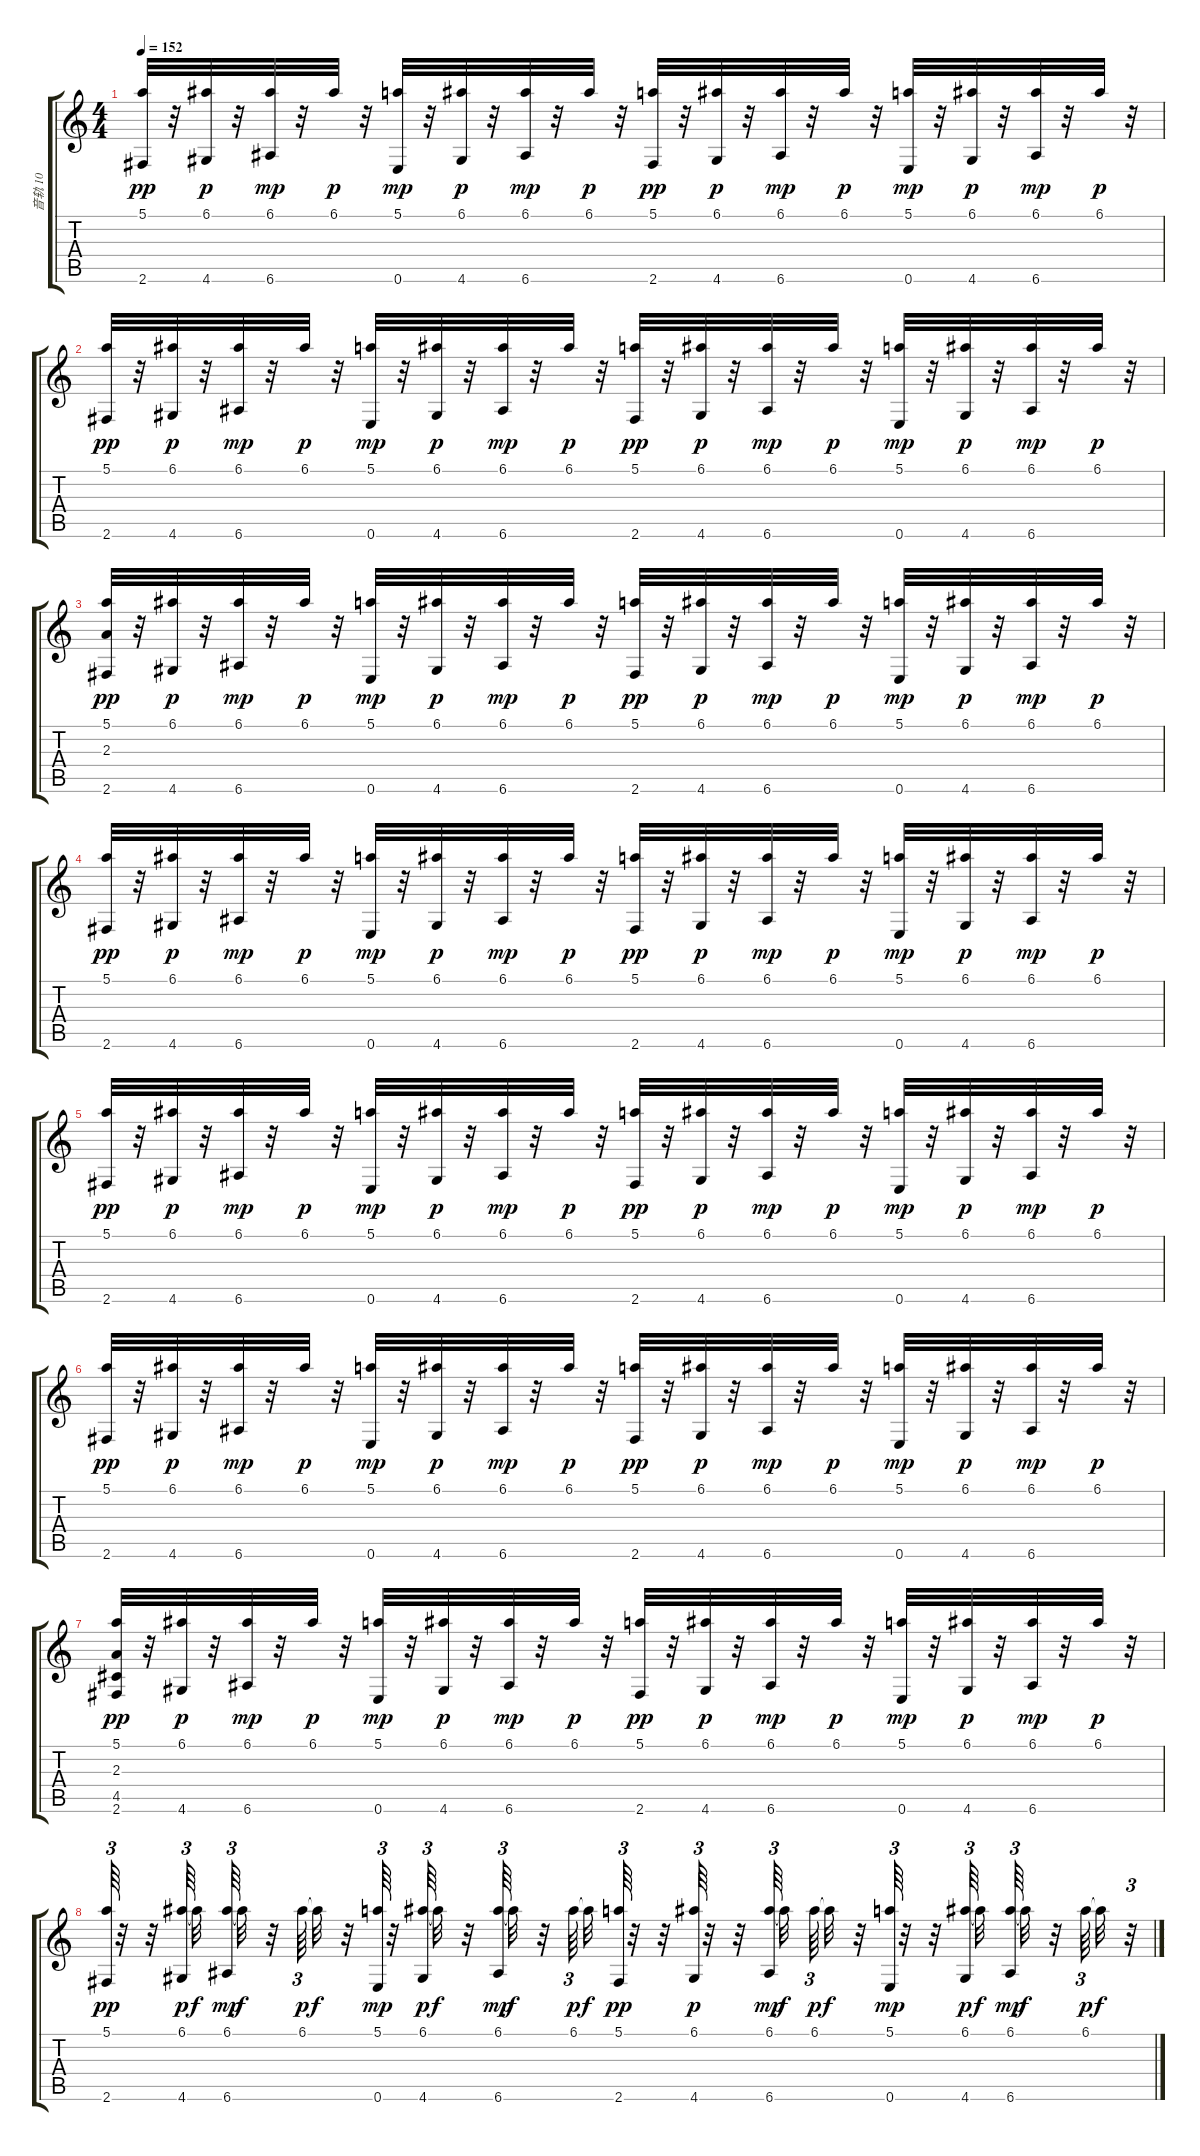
\track ("音轨 10" "音轨 10") {instrument acousticguitarsteel}
\staff {score tabs}
\tuning (E4 B3 G3 D3 A2 E2) {hide}
\ts (4 4)
\tempo 152
\clef g2
\ks c
(5.1 2.6).32{dy pp} r.32 (6.1 4.6).32{dy p} r.32 (6.1 6.6).32{dy mp} r.32 6.1.32{dy p} r.32 (5.1 0.6).32{dy mp} r.32 (6.1 4.6).32{dy p} r.32 (6.1 6.6).32{dy mp} r.32 6.1.32{dy p} r.32 (5.1 2.6).32{dy pp} r.32 (6.1 4.6).32{dy p} r.32 (6.1 6.6).32{dy mp} r.32 6.1.32{dy p} r.32 (5.1 0.6).32{dy mp} r.32 (6.1 4.6).32{dy p} r.32 (6.1 6.6).32{dy mp} r.32 6.1.32{dy p} r.32 |
(5.1 2.6).32{dy pp} r.32 (6.1 4.6).32{dy p} r.32 (6.1 6.6).32{dy mp} r.32 6.1.32{dy p} r.32 (5.1 0.6).32{dy mp} r.32 (6.1 4.6).32{dy p} r.32 (6.1 6.6).32{dy mp} r.32 6.1.32{dy p} r.32 (5.1 2.6).32{dy pp} r.32 (6.1 4.6).32{dy p} r.32 (6.1 6.6).32{dy mp} r.32 6.1.32{dy p} r.32 (5.1 0.6).32{dy mp} r.32 (6.1 4.6).32{dy p} r.32 (6.1 6.6).32{dy mp} r.32 6.1.32{dy p} r.32 |
(5.1 2.3 2.6).32{dy pp} r.32 (6.1 4.6).32{dy p} r.32 (6.1 6.6).32{dy mp} r.32 6.1.32{dy p} r.32 (5.1 0.6).32{dy mp} r.32 (6.1 4.6).32{dy p} r.32 (6.1 6.6).32{dy mp} r.32 6.1.32{dy p} r.32 (5.1 2.6).32{dy pp} r.32 (6.1 4.6).32{dy p} r.32 (6.1 6.6).32{dy mp} r.32 6.1.32{dy p} r.32 (5.1 0.6).32{dy mp} r.32 (6.1 4.6).32{dy p} r.32 (6.1 6.6).32{dy mp} r.32 6.1.32{dy p} r.32 |
(5.1 2.6).32{dy pp} r.32 (6.1 4.6).32{dy p} r.32 (6.1 6.6).32{dy mp} r.32 6.1.32{dy p} r.32 (5.1 0.6).32{dy mp} r.32 (6.1 4.6).32{dy p} r.32 (6.1 6.6).32{dy mp} r.32 6.1.32{dy p} r.32 (5.1 2.6).32{dy pp} r.32 (6.1 4.6).32{dy p} r.32 (6.1 6.6).32{dy mp} r.32 6.1.32{dy p} r.32 (5.1 0.6).32{dy mp} r.32 (6.1 4.6).32{dy p} r.32 (6.1 6.6).32{dy mp} r.32 6.1.32{dy p} r.32 |
(5.1 2.6).32{dy pp} r.32 (6.1 4.6).32{dy p} r.32 (6.1 6.6).32{dy mp} r.32 6.1.32{dy p} r.32 (5.1 0.6).32{dy mp} r.32 (6.1 4.6).32{dy p} r.32 (6.1 6.6).32{dy mp} r.32 6.1.32{dy p} r.32 (5.1 2.6).32{dy pp} r.32 (6.1 4.6).32{dy p} r.32 (6.1 6.6).32{dy mp} r.32 6.1.32{dy p} r.32 (5.1 0.6).32{dy mp} r.32 (6.1 4.6).32{dy p} r.32 (6.1 6.6).32{dy mp} r.32 6.1.32{dy p} r.32 |
(5.1 2.6).32{dy pp} r.32 (6.1 4.6).32{dy p} r.32 (6.1 6.6).32{dy mp} r.32 6.1.32{dy p} r.32 (5.1 0.6).32{dy mp} r.32 (6.1 4.6).32{dy p} r.32 (6.1 6.6).32{dy mp} r.32 6.1.32{dy p} r.32 (5.1 2.6).32{dy pp} r.32 (6.1 4.6).32{dy p} r.32 (6.1 6.6).32{dy mp} r.32 6.1.32{dy p} r.32 (5.1 0.6).32{dy mp} r.32 (6.1 4.6).32{dy p} r.32 (6.1 6.6).32{dy mp} r.32 6.1.32{dy p} r.32 |
(5.1 2.3 4.5 2.6).32{dy pp} r.32 (6.1 4.6).32{dy p} r.32 (6.1 6.6).32{dy mp} r.32 6.1.32{dy p} r.32 (5.1 0.6).32{dy mp} r.32 (6.1 4.6).32{dy p} r.32 (6.1 6.6).32{dy mp} r.32 6.1.32{dy p} r.32 (5.1 2.6).32{dy pp} r.32 (6.1 4.6).32{dy p} r.32 (6.1 6.6).32{dy mp} r.32 6.1.32{dy p} r.32 (5.1 0.6).32{dy mp} r.32 (6.1 4.6).32{dy p} r.32 (6.1 6.6).32{dy mp} r.32 6.1.32{dy p} r.32 |
(5.1 2.6).64{tu (3 2) dy pp} r.32 r.32 (6.1 4.6).64{tu (3 2) dy p} 6.1{t}.32{dy f} (6.1 6.6).64{tu (3 2) dy mp} 6.1{t}.32{dy f} r.32 6.1.64{tu (3 2) dy p} 6.1{t}.32{dy f} r.32 (5.1 0.6).64{tu (3 2) dy mp} r.32 (6.1 4.6).64{tu (3 2) dy p} 6.1{t}.32{dy f} r.32 (6.1 6.6).64{tu (3 2) dy mp} 6.1{t}.32{dy f} r.32 6.1.64{tu (3 2) dy p} 6.1{t}.32{dy f} (5.1 2.6).64{tu (3 2) dy pp} r.32 r.32 (6.1 4.6).64{tu (3 2) dy p} r.32 r.32 (6.1 6.6).64{tu (3 2) dy mp} 6.1{t}.32{dy f} 6.1.64{tu (3 2) dy p} 6.1{t}.32{dy f} r.32 (5.1 0.6).64{tu (3 2) dy mp} r.32 r.32 (6.1 4.6).64{tu (3 2) dy p} 6.1{t}.32{dy f} (6.1 6.6).64{tu (3 2) dy mp} 6.1{t}.32{dy f} r.32 6.1.64{tu (3 2) dy p} 6.1{t}.32{dy f} r.32{tu (3 2)}
